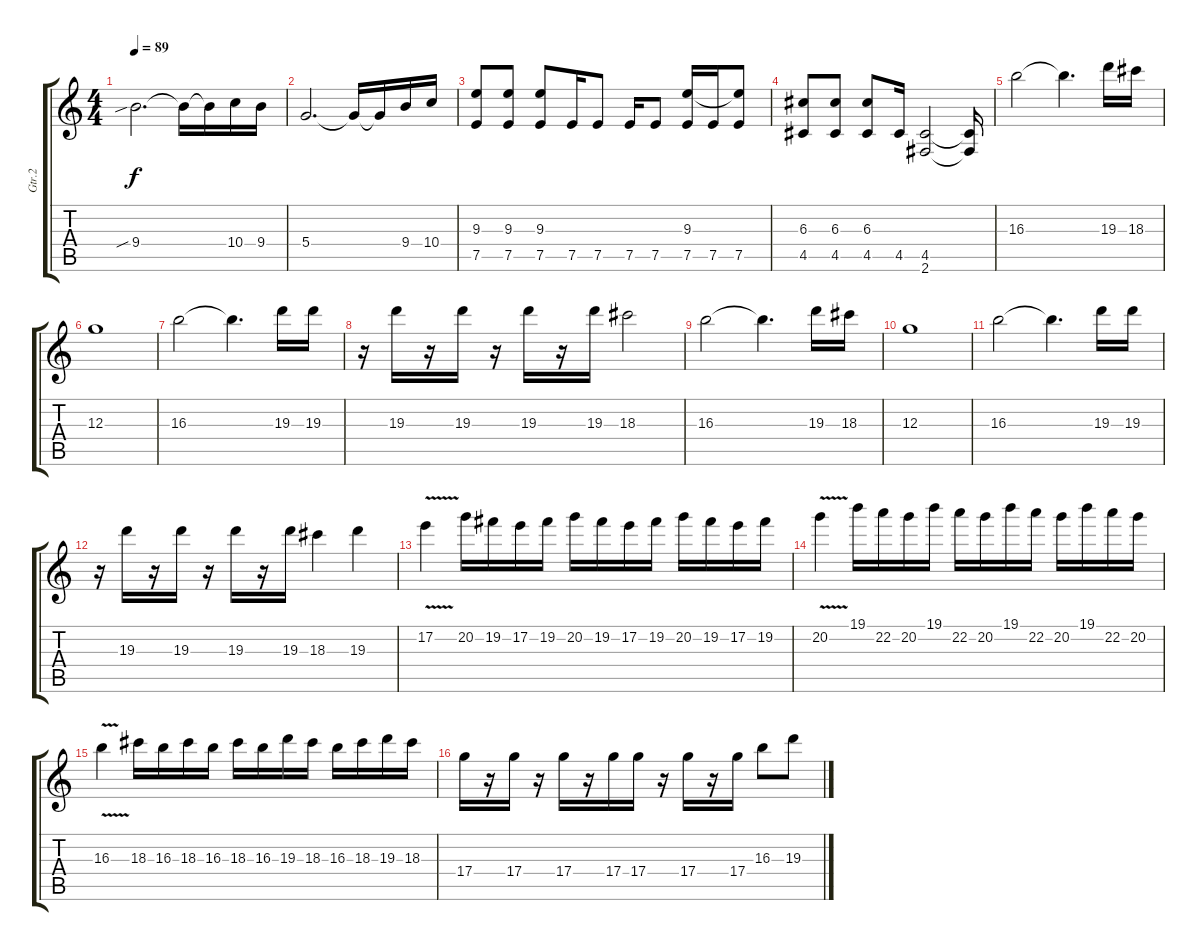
\track ("Gtr.2" "Gtr.2") {instrument distortionguitar}
\staff {score tabs}
\tuning (E4 B3 G3 D3 A2 E2) {hide}
\ts (4 4)
\tempo 89
\clef g2
\ks c
9.4{sib}.2{d dy f} 9.4{t}.16 9.4{t}.16 10.4.16 9.4.16 |
5.4.2{d} 5.4{t}.16 5.4{t}.16 9.4.16 10.4.16 |
(9.3 7.5).8 (9.3 7.5).8 (9.3 7.5).8 7.5.16 7.5.8 7.5.16 7.5.8 (9.3 7.5).16 7.5.16 (9.3{t} 7.5).8 |
(6.3 4.5).8 (6.3 4.5).8 (6.3 4.5).8 4.5.16 (4.5 2.6).2 (4.5{t} 2.6{t}).16 |
16.3.2 16.3{t}.4{d} 19.3.16 18.3.16 |
12.3.1 |
16.3.2 16.3{t}.4{d} 19.3.16 19.3.16 |
r.16 19.3.16 r.16 19.3.16 r.16 19.3.16 r.16 19.3.16 18.3.2 |
16.3.2 16.3{t}.4{d} 19.3.16 18.3.16 |
12.3.1 |
16.3.2 16.3{t}.4{d} 19.3.16 19.3.16 |
r.16 19.3.16 r.16 19.3.16 r.16 19.3.16 r.16 19.3.16 18.3.4 19.3.4 |
17.2{v}.4 20.2.16 19.2.16 17.2.16 19.2.16 20.2.16 19.2.16 17.2.16 19.2.16 20.2.16 19.2.16 17.2.16 19.2.16 |
20.2{v}.4 19.1.16 22.2.16 20.2.16 19.1.16 22.2.16 20.2.16 19.1.16 22.2.16 20.2.16 19.1.16 22.2.16 20.2.16 |
16.3{v}.4 18.3.16 16.3.16 18.3.16 16.3.16 18.3.16 16.3.16 19.3.16 18.3.16 16.3.16 18.3.16 19.3.16 18.3.16 |
17.4.16 r.16 17.4.16 r.16 17.4.16 r.16 17.4.16 17.4.16 r.16 17.4.16 r.16 17.4.16 16.3.8 19.3.8
